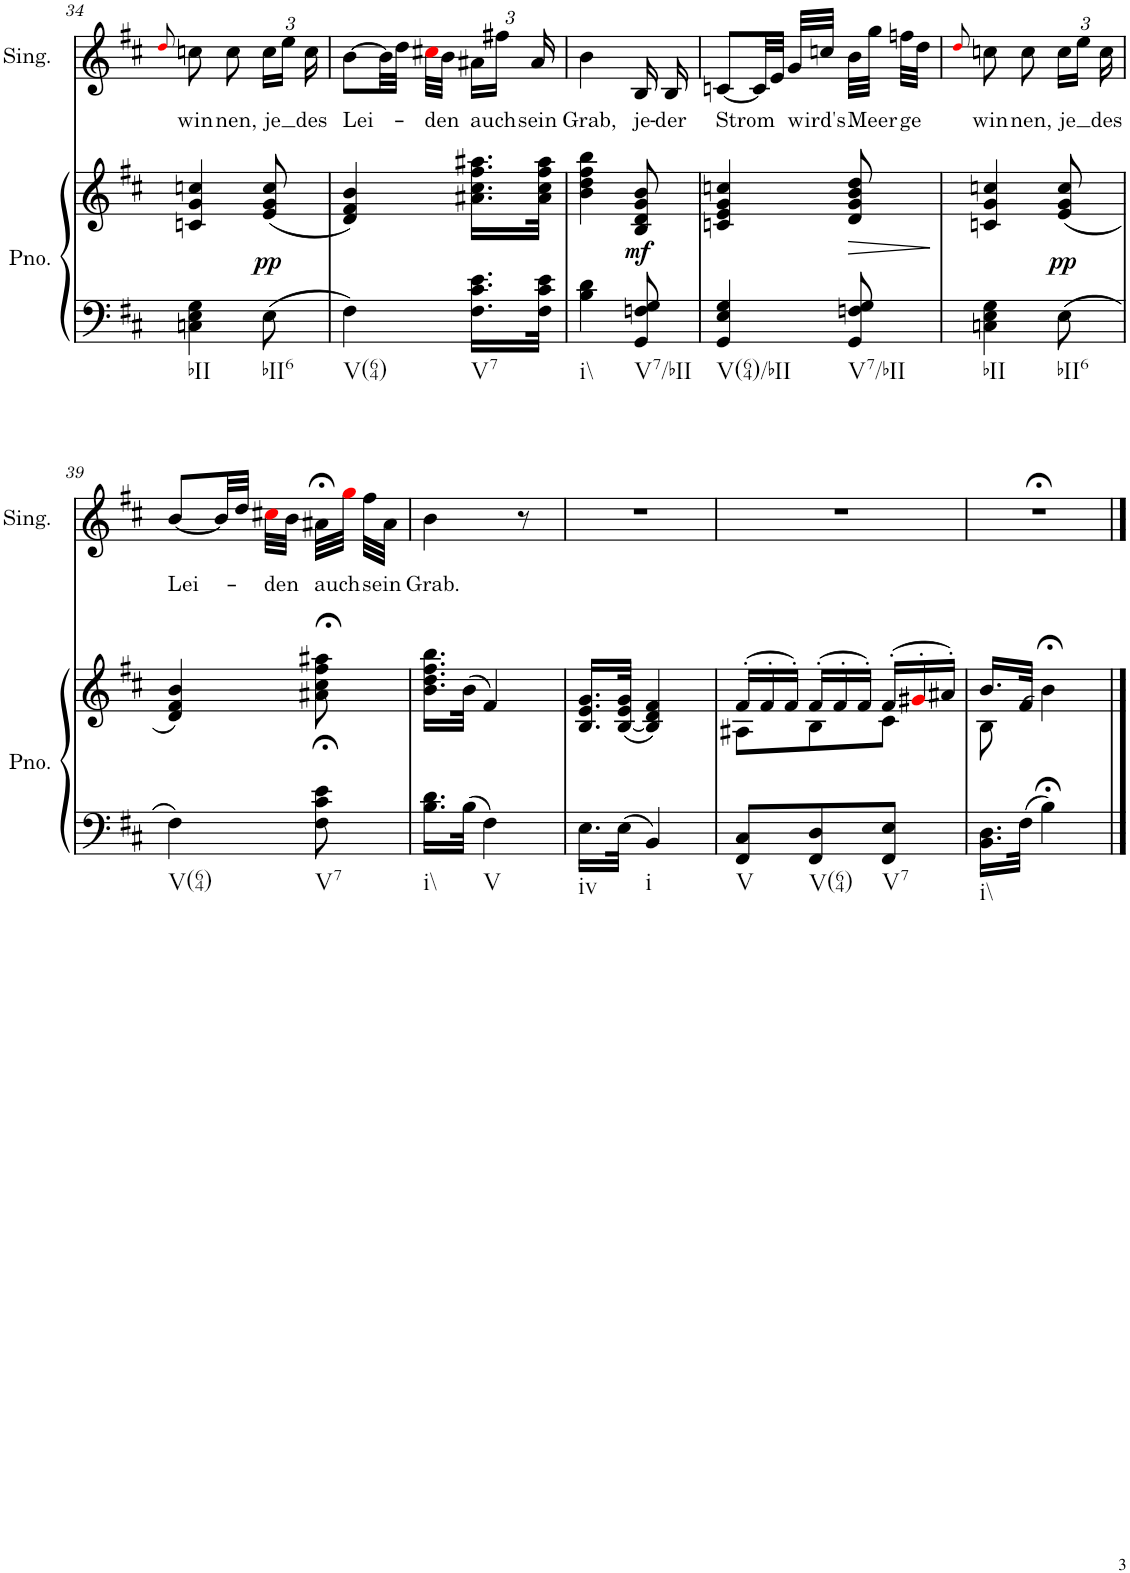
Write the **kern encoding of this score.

**kern	**kern	**dynam	**kern	**text
*part2	*part2	*part2	*part1	*part1
*staff3	*staff2	*staff2/3	*staff1	*staff1
*I"Pianoforte	*	*	*I"Singstimme	*
*I'Pno.	*	*	*I'Sing.	*
!!LO:PB:g=z
*clefF4	*clefG2	*	*clefG2	*
*k[f#c#]	*k[f#c#]	*	*k[f#c#]	*
*M3/8	*M3/8	*	*M3/8	*
=34	=34	=34	=34	=34
.	.	.	8qddi/	.
!LO:TX:b:t=bII	!	!	!	!
!	!	!	!	!LO:LY:b
4Cn\ 4E\ 4G\	4cn/ 4g/ 4ccn/	.	8ccn\	win-
!	!	!	!	!LO:LY:b
.	.	.	8cc\	-nen,
*	*	*	*Xbrackettup	*
!LO:TX:b:t=bII6	!	!	!	!
!	!	!LO:DY:b	!	!LO:LY:b
8E\	(8e/ 8g/ 8cc/	pp	24cc\LL	je
.	.	.	24ee\JJ	.
!	!	!	!	!LO:LY:b
.	.	.	24cc\	des
=35	=35	=35	=35	=35
!LO:TX:b:t=V(64)	!	!	!	!
!	!	!	!	!LO:LY:b
4F#\	4d/ 4f#/ 4b/)	.	[8b\L	Lei-
.	.	.	32b\LL]	.
.	.	.	32dd\JJJ	.
!	!	!	!	!LO:LY:b
.	.	.	32cc#Xi\LLL	-den
.	.	.	32b\JJJ	.
!LO:TX:b:t=V7	!	!	!	!
!	!	!	!	!LO:LY:b
16.F#\ 16.c#\ 16.e\LL	16.a#X\ 16.cc#\ 16.ff#\ 16.aa#X\LL	.	24a#X\LL	auch
.	.	.	24ff#X\JJ	.
!	!	!	!	!LO:LY:b
.	.	.	24a#/	sein
32F#\ 32c#\ 32e\JJk	32a#\ 32cc#\ 32ff#\ 32aa#\JJk	.	.	.
=36	=36	=36	=36	=36
!LO:TX:b:t=i\\	!	!	!	!
!	!	!	!	!LO:LY:b
4B\ 4d\	4b\ 4dd\ 4ff#\ 4bb\	.	4b\	Grab,
!LO:TX:b:t=V7/bII	!	!	!	!
!	!	!LO:DY:b	!	!LO:LY:b
8GG/ 8Fn/ 8G/	8B/ 8d/ 8g/ 8b/	mf	16B/	je-
!	!	!	!	!LO:LY:b
.	.	.	16B/	-der
=37	=37	=37	=37	=37
!LO:TX:b:t=V(64)/bII	!	!	!	!
!	!	!	!	!LO:LY:b
4GG/ 4E/ 4G/	4cn/ 4e/ 4g/ 4ccn/	.	[8cn/L	Strom
.	.	.	32c/LL]	.
.	.	.	32e/JJJ	.
!	!	!	!	!LO:LY:b
.	.	.	32g/LLL	wird's
.	.	.	32ccn/JJJ	.
!LO:TX:b:t=V7/bII	!	!	!	!
!	!	!LO:HP:b	!	!LO:LY:b
8GG/ 8Fn/ 8G/	8d/ 8g/ 8b/ 8dd/	>	32b\LLL	Meer
.	.	.	32gg\JJJ	.
!	!	!	!	!LO:LY:b
.	.	.	32ffn\LLL	ge
.	.	.	32dd\JJJ	.
.	.	]	.	.
=38	=38	=38	=38	=38
.	.	.	8qddi/	.
!LO:TX:b:t=bII	!	!	!	!
!	!	!	!	!LO:LY:b
4Cn\ 4E\ 4G\	4cn/ 4g/ 4ccn/	.	8ccn\	win-
!	!	!	!	!LO:LY:b
.	.	.	8cc\	-nen,
!LO:TX:b:t=bII6	!	!	!	!
!	!	!LO:DY:b	!	!LO:LY:b
8E\	(8e/ 8g/ 8cc/	pp	24cc\LL	je
.	.	.	24ee\JJ	.
!	!	!	!	!LO:LY:b
.	.	.	24cc\	des
!!LO:LB:g=z
=39	=39	=39	=39	=39
!LO:TX:b:t=V(64)	!	!	!	!
!	!	!	!	!LO:LY:b
4F#\	4d/ 4f#/ 4b/)	.	[8b/L	Lei-
.	.	.	32b/LL]	.
.	.	.	32dd/JJJ	.
!	!	!	!	!LO:LY:b
.	.	.	32cc#Xi\LLL	-den
.	.	.	32b\JJJ	.
!LO:TX:b:t=V7	!	!	!	!
!	!	!	!	!LO:LY:b
8F#\;< 8c#\;< 8e\;<	8a#X\;< 8cc#\;< 8ff#\;< 8aa#X\;<	.	32a#X;<\LLL	auch
.	.	.	32ggi\JJJ	.
!	!	!	!	!LO:LY:b
.	.	.	32ff#\LLL	sein
.	.	.	32a#\JJJ	.
=40	=40	=40	=40	=40
!LO:TX:b:t=i\\	!	!	!	!
!	!	!	!	!LO:LY:b
16.B\ 16.d\LL	16.b\ 16.dd\ 16.ff#\ 16.bb\LL	.	4b\	Grab.
32B\JJk	(32b\JJk	.	.	.
!LO:TX:b:t=V	!	!	!	!
4F#\	4f#/)	.	.	.
.	.	.	8r	.
=41	=41	=41	=41	=41
!LO:TX:b:t=iv	!	!	!	!
16.E\LL	16.B/ 16.e/ 16.g/LL	.	4.r	.
32E\JJk	([32B/ 32e/ 32g/JJk	.	.	.
!LO:TX:b:t=i	!	!	!	!
4BB/	4B/] 4d/ 4f#/)	.	.	.
=42	=42	=42	=42	=42
*	*Xtuplet	*	*	*
*	*^	*	*	*
!LO:TX:b:t=V	!	!	!	!	!
8FF#/ 8C#/L	(24f#'/LL	8A#X\L	.	4.r	.
.	24f#'/	.	.	.	.
.	24f#'/JJ)	.	.	.	.
!LO:TX:b:t=V(64)	!	!	!	!	!
8FF#/ 8D/	(24f#'/LL	8B\	.	.	.
.	24f#'/	.	.	.	.
.	24f#'/JJ)	.	.	.	.
!LO:TX:b:t=V7	!	!	!	!	!
8FF#/ 8E/J	(24f#'/LL	8c#\J	.	.	.
.	24g#X'i/	.	.	.	.
.	24a#X'/JJ)	.	.	.	.
=43	=43	=43	=43	=43	=43
!LO:TX:b:t=i\\	!	!	!	!	!
16.BB\ 16.D\LL	16.b/LL	8B\	.	4.r;<	.
32F#\JJk	(32f#/JJk	.	.	.	.
4B;<\	4b;<\)	4ryy	.	.	.
*	*v	*v	*	*	*
==	==	==	==	==
*-	*-	*-	*-	*-
